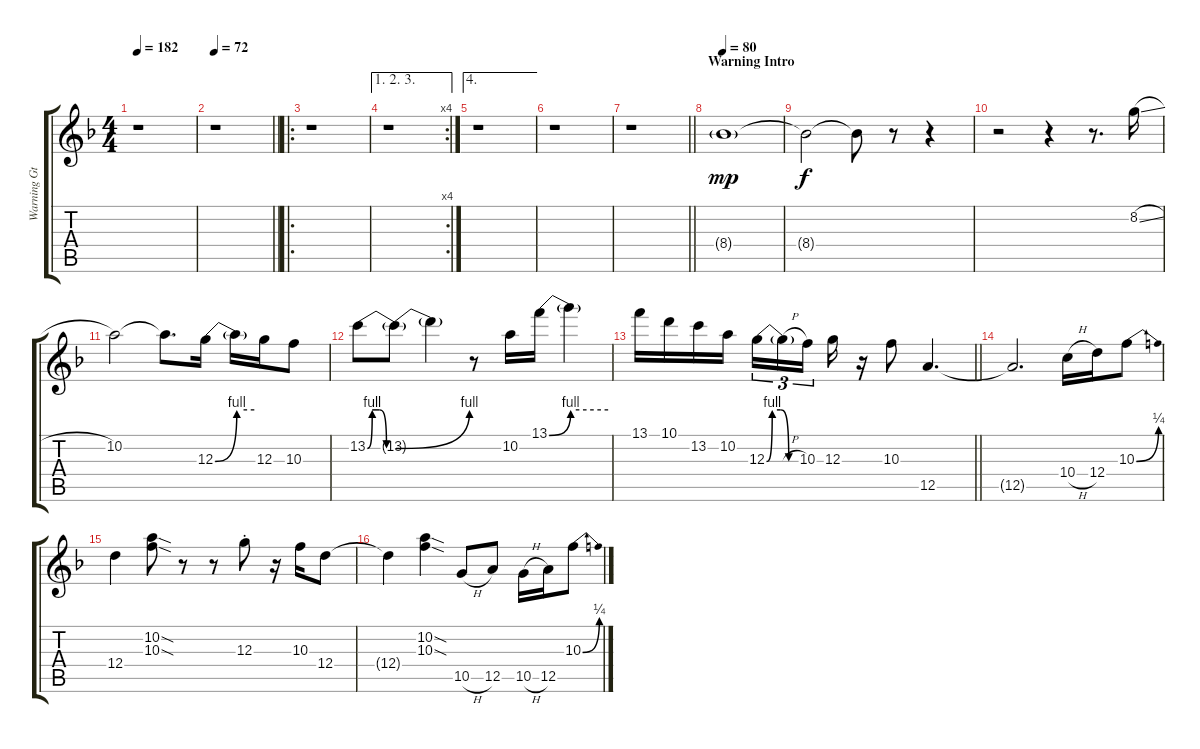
\track ("Warning Gtr. 1 (Dist.)" "Warning Gt") {instrument distortionguitar}
\staff {score tabs}
\tuning (E4 B3 G3 D3 A2 E2) {hide}
\ts (4 4)
\tempo 182
\clef g2
\ks f
r.1{dy mp} |
\tempo 72
\barLineRight lightlight
r.1 |
\ro
r.1 |
\ae (1 2 3)
\rc 4
r.1 |
\ae 4
r.1 |
r.1 |
\barLineRight lightlight
r.1 |
\section ("" "Warning Intro")
\tempo 80
8.4{g}.1 |
8.4{t}.2{dy f} 8.4{t}.8 r.8 r.4 |
r.2 r.4 r.8{d} 8.2{sl}.16 |
10.2.2 10.2{t}.8{d} 12.3{be (bend 0 0 60 4)}.16 12.3{be (hold 0 4 60 4) t}.16 12.3.16 10.3.8 |
13.2{be (custom 0 0 10 4 25 4 40 0 60 0)}.8 13.2{be (bend 0 0 60 4) t}.8 13.2{t}.4 r.8 10.2.16 13.1{be (bend 0 0 60 4)}.16 13.1{be (hold 0 4 60 4) t}.4 |
\barLineRight lightlight
13.1.16 10.1.16 13.2.16 10.2.16 12.3{be (custom 0 0 10 4 25 4 40 0 60 0)}.16{tu (3 2)} 12.3{h t}.16{tu (3 2)} 10.3.16{tu (3 2) beam splitsecondary} 12.3.16 r.16 10.3.8 12.5.4{d} |
12.5{t}.2{d} 10.4{h}.16 12.4.16 10.3{be (bend 0 0 60 1)}.8 |
12.4.4 (10.2{sod} 10.3{sod}).8 r.8 r.8 12.3{st}.8 r.16 10.3.16 12.4.8 |
12.4{t}.4 (10.2{sod} 10.3{sod}).4 10.5{h}.8 12.5.8 10.5{h}.16 12.5.16 10.3{be (bend 0 0 60 1)}.8
